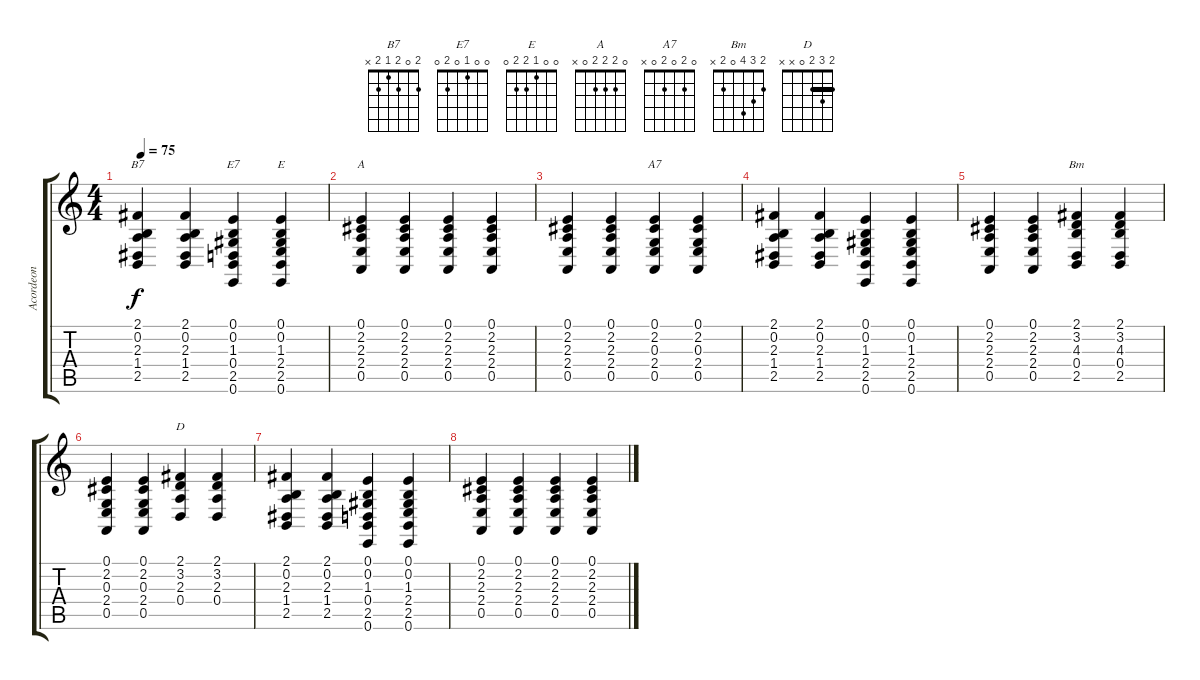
\track ("Acordeon" "Acordeon") {instrument accordion}
\staff {score tabs}
\tuning (E4 B3 G3 D3 A2 E2) {hide}
\chord ("B7" 2 0 2 1 2 x)
\chord ("E7" 0 0 1 0 2 0)
\chord ("E" 0 0 1 2 2 0)
\chord ("A" 0 2 2 2 0 x)
\chord ("A7" 0 2 0 2 0 x)
\chord ("Bm" 2 3 4 0 2 x)
\chord ("D" 2 3 2 0 x x) {barre 2}
\ts (4 4)
\tempo 75
\clef g2
\ks c
(2.1 0.2 2.3 1.4 2.5).4{ch "B7" dy f} (2.1 0.2 2.3 1.4 2.5).4 (0.1 0.2 1.3 0.4 2.5 0.6).4{ch "E7"} (0.1 0.2 1.3 2.4 2.5 0.6).4{ch "E"} |
(0.1 2.2 2.3 2.4 0.5).4{ch "A"} (0.1 2.2 2.3 2.4 0.5).4 (0.1 2.2 2.3 2.4 0.5).4 (0.1 2.2 2.3 2.4 0.5).4 |
(0.1 2.2 2.3 2.4 0.5).4 (0.1 2.2 2.3 2.4 0.5).4 (0.1 2.2 0.3 2.4 0.5).4{ch "A7"} (0.1 2.2 0.3 2.4 0.5).4 |
(2.1 0.2 2.3 1.4 2.5).4 (2.1 0.2 2.3 1.4 2.5).4 (0.1 0.2 1.3 2.4 2.5 0.6).4 (0.1 0.2 1.3 2.4 2.5 0.6).4 |
(0.1 2.2 2.3 2.4 0.5).4 (0.1 2.2 2.3 2.4 0.5).4 (2.1 3.2 4.3 0.4 2.5).4{ch "Bm"} (2.1 3.2 4.3 0.4 2.5).4 |
(0.1 2.2 0.3 2.4 0.5).4 (0.1 2.2 0.3 2.4 0.5).4 (2.1 3.2 2.3 0.4).4{ch "D"} (2.1 3.2 2.3 0.4).4 |
(2.1 0.2 2.3 1.4 2.5).4 (2.1 0.2 2.3 1.4 2.5).4 (0.1 0.2 1.3 0.4 2.5 0.6).4 (0.1 0.2 1.3 2.4 2.5 0.6).4 |
(0.1 2.2 2.3 2.4 0.5).4 (0.1 2.2 2.3 2.4 0.5).4 (0.1 2.2 2.3 2.4 0.5).4 (0.1 2.2 2.3 2.4 0.5).4
